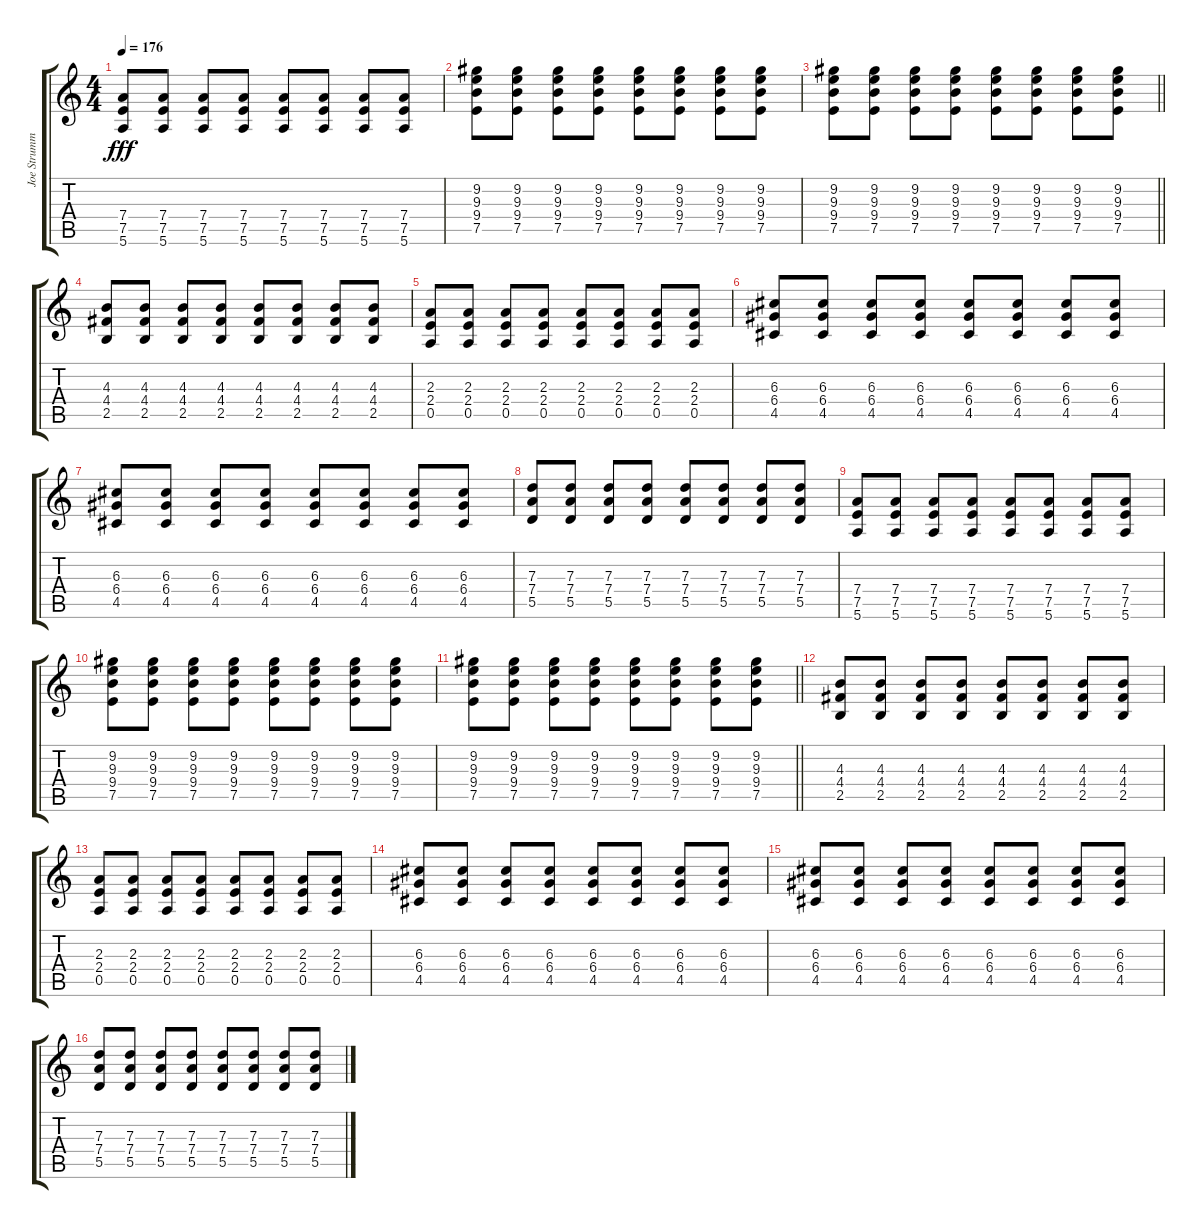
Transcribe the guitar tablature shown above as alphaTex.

\track ("Joe Strummer - Rhythm Guitar" "Joe Strumm") {instrument distortionguitar}
\staff {score tabs}
\tuning (E4 B3 G3 D3 A2 E2) {hide}
\ts (4 4)
\tempo 176
\clef g2
\ks c
(7.4 7.5 5.6).8{dy fff} (7.4 7.5 5.6).8 (7.4 7.5 5.6).8 (7.4 7.5 5.6).8 (7.4 7.5 5.6).8 (7.4 7.5 5.6).8 (7.4 7.5 5.6).8 (7.4 7.5 5.6).8 |
(9.2 9.3 9.4 7.5).8 (9.2 9.3 9.4 7.5).8 (9.2 9.3 9.4 7.5).8 (9.2 9.3 9.4 7.5).8 (9.2 9.3 9.4 7.5).8 (9.2 9.3 9.4 7.5).8 (9.2 9.3 9.4 7.5).8 (9.2 9.3 9.4 7.5).8 |
\barLineRight lightlight
(9.2 9.3 9.4 7.5).8 (9.2 9.3 9.4 7.5).8 (9.2 9.3 9.4 7.5).8 (9.2 9.3 9.4 7.5).8 (9.2 9.3 9.4 7.5).8 (9.2 9.3 9.4 7.5).8 (9.2 9.3 9.4 7.5).8 (9.2 9.3 9.4 7.5).8 |
(4.3 4.4 2.5).8 (4.3 4.4 2.5).8 (4.3 4.4 2.5).8 (4.3 4.4 2.5).8 (4.3 4.4 2.5).8 (4.3 4.4 2.5).8 (4.3 4.4 2.5).8 (4.3 4.4 2.5).8 |
(2.3 2.4 0.5).8 (2.3 2.4 0.5).8 (2.3 2.4 0.5).8 (2.3 2.4 0.5).8 (2.3 2.4 0.5).8 (2.3 2.4 0.5).8 (2.3 2.4 0.5).8 (2.3 2.4 0.5).8 |
(6.3 6.4 4.5).8 (6.3 6.4 4.5).8 (6.3 6.4 4.5).8 (6.3 6.4 4.5).8 (6.3 6.4 4.5).8 (6.3 6.4 4.5).8 (6.3 6.4 4.5).8 (6.3 6.4 4.5).8 |
(6.3 6.4 4.5).8 (6.3 6.4 4.5).8 (6.3 6.4 4.5).8 (6.3 6.4 4.5).8 (6.3 6.4 4.5).8 (6.3 6.4 4.5).8 (6.3 6.4 4.5).8 (6.3 6.4 4.5).8 |
(7.3 7.4 5.5).8 (7.3 7.4 5.5).8 (7.3 7.4 5.5).8 (7.3 7.4 5.5).8 (7.3 7.4 5.5).8 (7.3 7.4 5.5).8 (7.3 7.4 5.5).8 (7.3 7.4 5.5).8 |
(7.4 7.5 5.6).8 (7.4 7.5 5.6).8 (7.4 7.5 5.6).8 (7.4 7.5 5.6).8 (7.4 7.5 5.6).8 (7.4 7.5 5.6).8 (7.4 7.5 5.6).8 (7.4 7.5 5.6).8 |
(9.2 9.3 9.4 7.5).8 (9.2 9.3 9.4 7.5).8 (9.2 9.3 9.4 7.5).8 (9.2 9.3 9.4 7.5).8 (9.2 9.3 9.4 7.5).8 (9.2 9.3 9.4 7.5).8 (9.2 9.3 9.4 7.5).8 (9.2 9.3 9.4 7.5).8 |
\barLineRight lightlight
(9.2 9.3 9.4 7.5).8 (9.2 9.3 9.4 7.5).8 (9.2 9.3 9.4 7.5).8 (9.2 9.3 9.4 7.5).8 (9.2 9.3 9.4 7.5).8 (9.2 9.3 9.4 7.5).8 (9.2 9.3 9.4 7.5).8 (9.2 9.3 9.4 7.5).8 |
(4.3 4.4 2.5).8 (4.3 4.4 2.5).8 (4.3 4.4 2.5).8 (4.3 4.4 2.5).8 (4.3 4.4 2.5).8 (4.3 4.4 2.5).8 (4.3 4.4 2.5).8 (4.3 4.4 2.5).8 |
(2.3 2.4 0.5).8 (2.3 2.4 0.5).8 (2.3 2.4 0.5).8 (2.3 2.4 0.5).8 (2.3 2.4 0.5).8 (2.3 2.4 0.5).8 (2.3 2.4 0.5).8 (2.3 2.4 0.5).8 |
(6.3 6.4 4.5).8 (6.3 6.4 4.5).8 (6.3 6.4 4.5).8 (6.3 6.4 4.5).8 (6.3 6.4 4.5).8 (6.3 6.4 4.5).8 (6.3 6.4 4.5).8 (6.3 6.4 4.5).8 |
(6.3 6.4 4.5).8 (6.3 6.4 4.5).8 (6.3 6.4 4.5).8 (6.3 6.4 4.5).8 (6.3 6.4 4.5).8 (6.3 6.4 4.5).8 (6.3 6.4 4.5).8 (6.3 6.4 4.5).8 |
(7.3 7.4 5.5).8 (7.3 7.4 5.5).8 (7.3 7.4 5.5).8 (7.3 7.4 5.5).8 (7.3 7.4 5.5).8 (7.3 7.4 5.5).8 (7.3 7.4 5.5).8 (7.3 7.4 5.5).8
